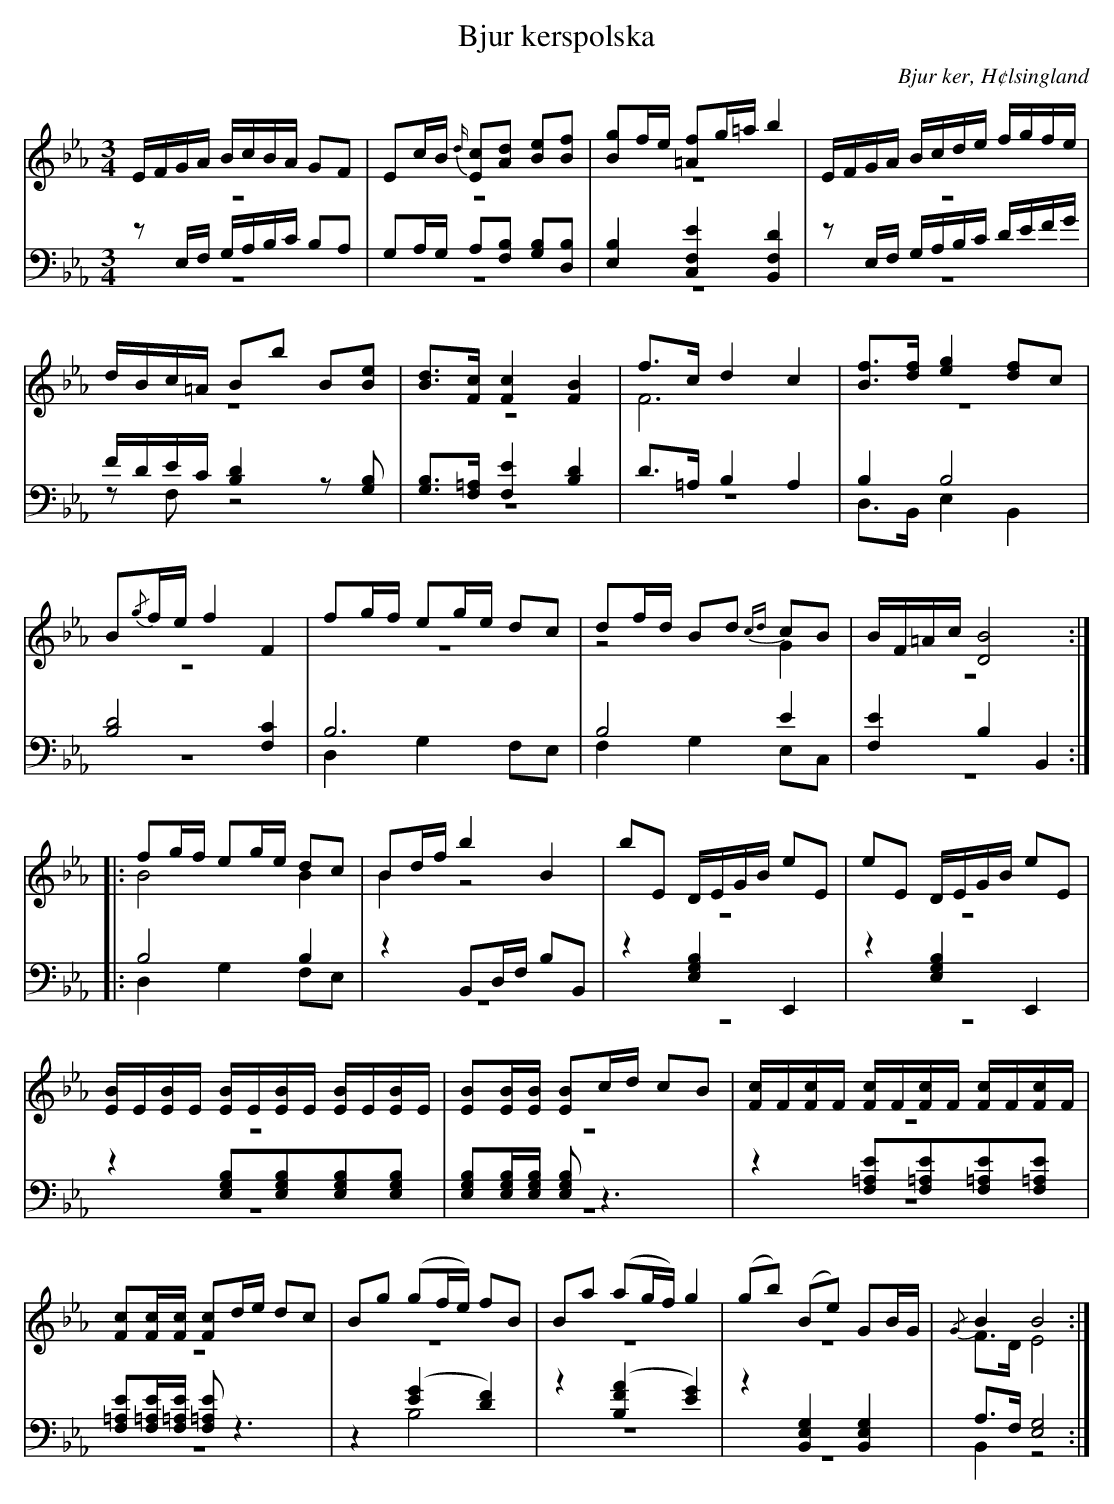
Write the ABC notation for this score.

X:1
T: Bjur kerspolska
O: Bjur ker, H¢lsingland
M: 3/4
L: 1/8
K: Eb
V:1
V:2 merge
V:3
V:4 merge
V:1
E/F/G/A/ B/c/B/A/ GF|Ec/B/ {d/}[Ec][Ad] [Be][Bf]|[Bg]f/e/ [=Af]g/=a/ b2|E/F/G/A/ B/c/d/e/ f/g/f/e/|
d/B/c/=A/ Bb B[Be]|[Bd]>[Fc] [F2c2] [F2B2]|f>c d2 c2|[Bf]>[df] [e2g2] [df]c|
B{/g}f/e/ f2 F2|fg/f/ eg/e/ dc|df/d/ Bd {cd}cB|B/F/=A/c/ [D4B4]:|
|:fg/f/ eg/e/ dc|Bd/f/ b2 B2|bE D/E/G/B/ eE|eE D/E/G/B/ eE|
[E/B/]E/[E/B/]E/ [E/B/]E/[E/B/]E/ [E/B/]E/[E/B/]E/|[EB][E/B/][E/B/] [EB]c/d/ cB|[F/c/]F/[F/c/]F/ [F/c/]F/[F/c/]F/ [F/c/]F/[F/c/]F/|[Fc][F/c/][F/c/] [Fc]d/e/ dc|Bg (gf/e/) fB|Ba (ag/f/) g2|(gb) (Be) GB/G/|{/G}B2 B4:|
V:2
z6|z6|z6|z6|
z6|z6|F6|z6|
z6|z6|z4 G2|z6:|
|:B4 B2|B2 z4|z6|z6|
z6|z6|z6|z6|
z6|z6|z6|F>D E4:|
V:3 clef=bass
zE,/F,/ G,/A,/B,/C/ B,A,|G,A,/G,/ A,[F,B,] [G,B,][D,B,]|[E,2B,2] [C,2F,2E2] [B,,2F,2D2]|zE,/F,/ G,/A,/B,/C/ D/E/F/G/|
F/D/E/C/ [B,2D2]z[G,B,]|[G,B,]>[F,=A,] [F,2E2] [B,2D2]|D>=A, B,2 A,2|B,2 B,4|
[B,4D4] [F,2C2]|B,6|B,4 E2|[F,2E2] B,2 B,,2:|
|:B,4 B,2|z2 B,,D,/F,/ B,B,,|z2 [E,2G,2B,2] E,,2|z2 [E,2G,2B,2] E,,2|
z2 [E,G,B,][E,G,B,][E,G,B,][E,G,B,]|[E,G,B,][E,/G,/B,/][E,/G,/B,/] [E,G,B,] z3|z2 [F,=A,E][F,=A,E][F,=A,E][F,=A,E]|[F,=A,E][F,/=A,/E/][F,/=A,/E/] [F,=A,E] z3|
z2 ([E2G2] [D2F2])|z2 ([B,2F2A2] [E2G2])|z2 [B,,2E,2G,2] [B,,2E,2G,2]|A,>F, [E,4G,4]:|
V:4  clef=bass
z6|z6|z6|z6|
zF, z4|z6|z6|D,>B,, E,2 B,,2|
z6|D,2 G,2 F,E,|F,2 G,2 E,C,|z6:|
|:D,2 G,2 F,E,|z6|z6|z6|
z6|z6|z6|z6|
z2 B,4|z6|z6|B,,2 z4:|
